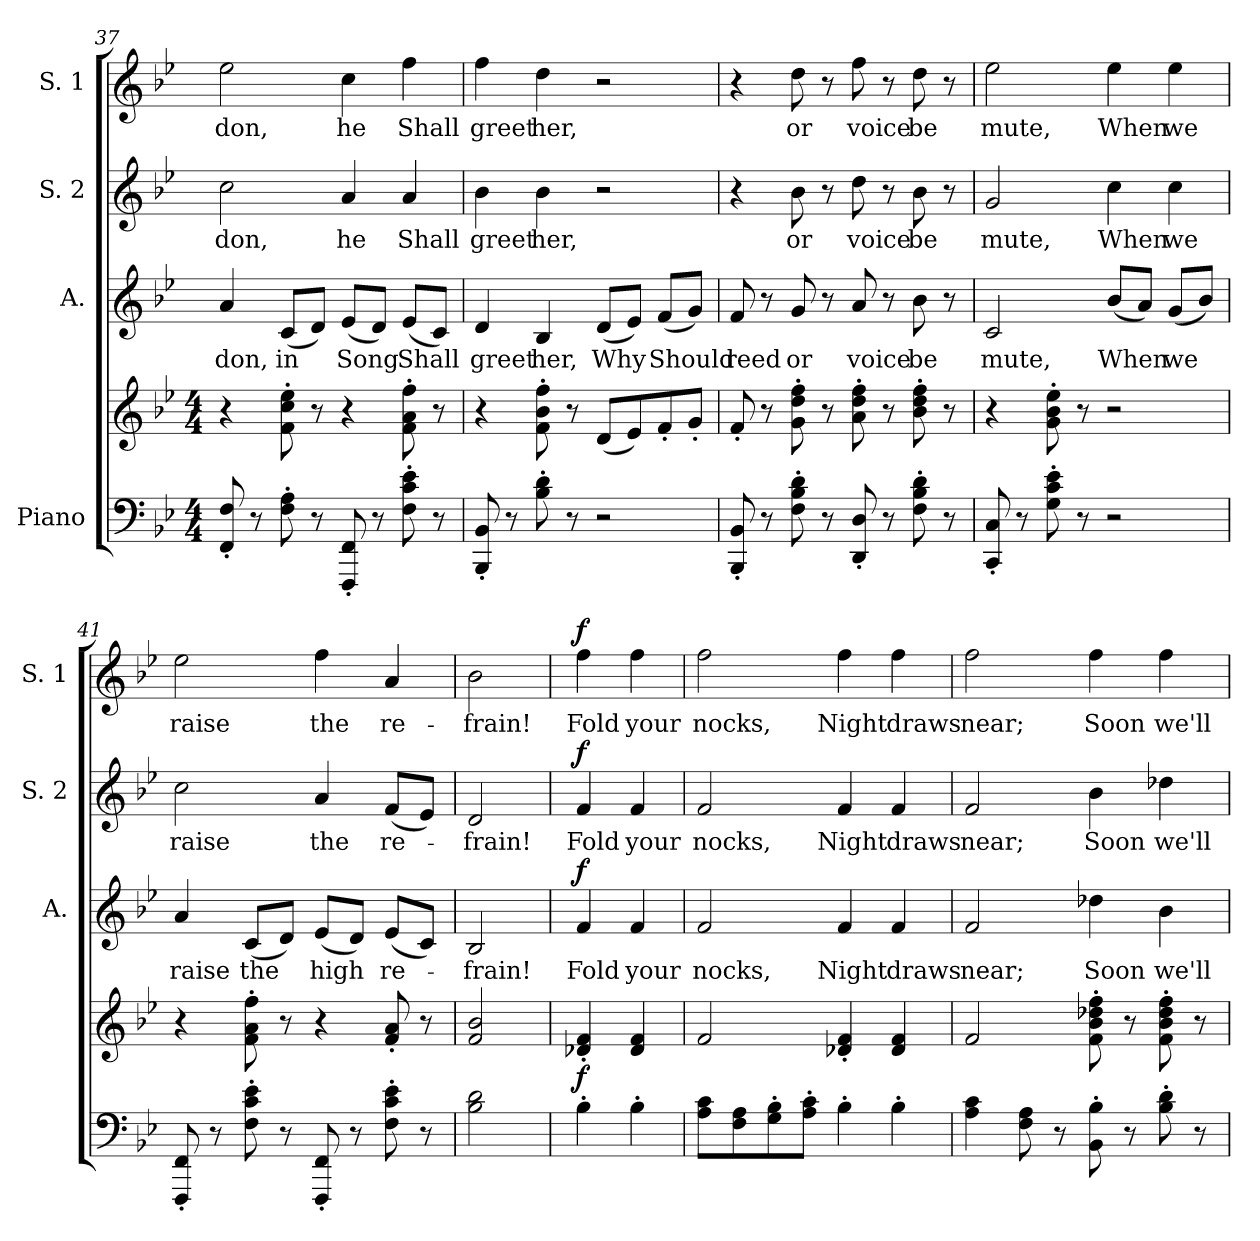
**kern	**kern	**dynam	**kern	**text	**dynam	**kern	**text	**dynam	**kern	**text	**dynam
*part4	*part4	*part4	*part3	*part3	*part3	*part2	*part2	*part2	*part1	*part1	*part1
*staff5	*staff4	*staff4/5	*staff3	*staff3	*staff3	*staff2	*staff2	*staff2	*staff1	*staff1	*staff1
*I"Piano	*	*	*I"A.	*	*	*I"S. 2	*	*	*I"S. 1	*	*
*	*	*	*I'A.	*	*	*I'S. 2	*	*	*I'S. 1	*	*
*clefF4	*clefG2	*	*clefG2	*	*	*clefG2	*	*	*clefG2	*	*
*k[b-e-]	*k[b-e-]	*	*k[b-e-]	*	*	*k[b-e-]	*	*	*k[b-e-]	*	*
*B-:	*B-:	*	*B-:	*	*	*B-:	*	*	*B-:	*	*
*M4/4	*M4/4	*	*	*	*	*	*	*	*	*	*
=37	=37	=37	=37	=37	=37	=37	=37	=37	=37	=37	=37
!	!	!	!	!LO:LY:b:cj	!	!	!LO:LY:b:cj	!	!	!LO:LY:b:cj	!
8F/'< 8FF/'<	4r	.	4a/	-don,	.	2cc\	-don,	.	2ee-\	-don,	.
8r	.	.	.	.	.	.	.	.	.	.	.
!	!	!	!	!LO:LY:b:cj	!	!	!	!	!	!	!
8F\'> 8A\'>	8f\'> 8cc\'> 8ee-\'>	.	(<8c/L	in	.	.	.	.	.	.	.
8r	8r	.	8d/J)	.	.	.	.	.	.	.	.
!	!	!	!	!LO:LY:b	!	!	!LO:LY:b:cj	!	!	!LO:LY:b:cj	!
8FFF/'< 8FF/'<	4r	.	(<8e-/L	Song	.	4a/	he	.	4cc\	he	.
8r	.	.	8d/J)	.	.	.	.	.	.	.	.
!	!	!	!	!LO:LY:b	!	!	!LO:LY:b:cj	!	!	!LO:LY:b:cj	!
8F\'> 8e-\'> 8c\'>	8f\'> 8ff\'> 8a\'>	.	(<8e-/L	Shall	.	4a/	Shall	.	4ff\	Shall	.
8r	8r	.	8c/J)	.	.	.	.	.	.	.	.
!!LO:LB:g=z
=38	=38	=38	=38	=38	=38	=38	=38	=38	=38	=38	=38
!	!	!	!	!LO:LY:b:cj	!	!	!LO:LY:b:cj	!	!	!LO:LY:b:cj	!
8BBB-/'< 8BB-/'<	4r	.	4d/	greet	.	4b-\	greet	.	4ff\	greet	.
8r	.	.	.	.	.	.	.	.	.	.	.
!	!	!	!	!LO:LY:b:cj	!	!	!LO:LY:b:cj	!	!	!LO:LY:b:cj	!
8d\'> 8B-\'>	8f\'> 8b-\'> 8ff\'>	.	4B-/	her,	.	4b-\	her,	.	4dd\	her,	.
8r	8r	.	.	.	.	.	.	.	.	.	.
!	!	!	!	!LO:LY:b	!	!	!	!	!	!	!
2r	(<8d/L	.	(<8d/L	Why	.	2r	.	.	2r	.	.
.	8e-/)	.	8e-/J)	.	.	.	.	.	.	.	.
!	!	!	!	!LO:LY:b	!	!	!	!	!	!	!
.	8f'</	.	(<8f/L	Should	.	.	.	.	.	.	.
.	8g'</J	.	8g/J)	.	.	.	.	.	.	.	.
=39	=39	=39	=39	=39	=39	=39	=39	=39	=39	=39	=39
!	!	!	!	!LO:LY:b:cj	!	!	!	!	!	!	!
8BB-/'< 8BBB-/'<	8f'</	.	8f/	reed	.	4r	.	.	4r	.	.
8r	8r	.	8r	.	.	.	.	.	.	.	.
!	!	!	!	!LO:LY:b:cj	!	!	!LO:LY:b:cj	!	!	!LO:LY:b:cj	!
8d\'> 8B-\'> 8F\'>	8g\'> 8ff\'> 8dd\'>	.	8g/	or	.	8b-\	or	.	8dd\	or	.
8r	8r	.	8r	.	.	8r	.	.	8r	.	.
!	!	!	!	!LO:LY:b:cj	!	!	!LO:LY:b:cj	!	!	!LO:LY:b:cj	!
8DD/'< 8D/'<	8a\'> 8dd\'> 8ff\'>	.	8a/	voice	.	8dd\	voice	.	8ff\	voice	.
8r	8r	.	8r	.	.	8r	.	.	8r	.	.
!	!	!	!	!LO:LY:b:cj	!	!	!LO:LY:b:cj	!	!	!LO:LY:b:cj	!
8F\'> 8d\'> 8B-\'>	8dd\'> 8ff\'> 8b-\'>	.	8b-\	be	.	8b-\	be	.	8dd\	be	.
8r	8r	.	8r	.	.	8r	.	.	8r	.	.
=40	=40	=40	=40	=40	=40	=40	=40	=40	=40	=40	=40
!	!	!	!	!LO:LY:b:cj	!	!	!LO:LY:b:cj	!	!	!LO:LY:b:cj	!
8C/'< 8CC/'<	4r	.	2c/	mute,	.	2g/	mute,	.	2ee-\	mute,	.
8r	.	.	.	.	.	.	.	.	.	.	.
8c\'> 8e-\'> 8G\'>	8g\'> 8b-\'> 8ee-\'>	.	.	.	.	.	.	.	.	.	.
8r	8r	.	.	.	.	.	.	.	.	.	.
!	!	!	!	!LO:LY:b	!	!	!LO:LY:b:cj	!	!	!LO:LY:b:cj	!
2r	2r	.	(<8b-/L	When	.	4cc\	When	.	4ee-\	When	.
.	.	.	8a/J)	.	.	.	.	.	.	.	.
!	!	!	!	!LO:LY:b:cj	!	!	!LO:LY:b:cj	!	!	!LO:LY:b:cj	!
.	.	.	(<8g/L	we	.	4cc\	we	.	4ee-\	we	.
.	.	.	8b-/J)	.	.	.	.	.	.	.	.
=41	=41	=41	=41	=41	=41	=41	=41	=41	=41	=41	=41
!	!	!	!	!LO:LY:b:cj	!	!	!LO:LY:b:cj	!	!	!LO:LY:b:cj	!
8FFF/'< 8FF/'<	4r	.	4a/	raise	.	2cc\	raise	.	2ee-\	raise	.
8r	.	.	.	.	.	.	.	.	.	.	.
!	!	!	!	!LO:LY:b	!	!	!	!	!	!	!
8F\'> 8e-\'> 8c\'>	8ff\'> 8a\'> 8f\'>	.	(<8c/L	the	.	.	.	.	.	.	.
8r	8r	.	8d/J)	.	.	.	.	.	.	.	.
!	!	!	!	!LO:LY:b	!	!	!LO:LY:b:cj	!	!	!LO:LY:b:cj	!
8FFF/'< 8FF/'<	4r	.	(<8e-/L	high	.	4a/	the	.	4ff\	the	.
8r	.	.	8d/J)	.	.	.	.	.	.	.	.
!	!	!	!	!LO:LY:b:cj	!	!	!LO:LY:b:cj	!	!	!LO:LY:b:cj	!
8F\'> 8c\'> 8e-\'>	8a/'< 8f/'<	.	(<8e-/L	re-	.	(<8f/L	re-	.	4a/	re-	.
8r	8r	.	8c/J)	.	.	8e-/J)	.	.	.	.	.
=42	=42	=42	=42	=42	=42	=42	=42	=42	=42	=42	=42
!	!	!	!	!LO:LY:b:cj	!	!	!LO:LY:b:cj	!	!	!LO:LY:b:cj	!
2d\ 2B-\	2f/ 2b-/	.	2B-/	-frain!	.	2d/	-frain!	.	2b-\	-frain!	.
!!LO:PB:g=z
=43	=43	=43	=43	=43	=43	=43	=43	=43	=43	=43	=43
!	!	!LO:DY:a=2	!	!LO:LY:b:cj	!LO:DY:a	!	!LO:LY:b:cj	!LO:DY:a	!	!LO:LY:b:cj	!LO:DY:a
4B-'>\	4d-X/'< 4f/'<	f	4f/	Fold	f	4f/	Fold	f	4ff\	Fold	f
!	!	!	!	!LO:LY:b:cj	!	!	!LO:LY:b:cj	!	!	!LO:LY:b:cj	!
4B-'>\	4d-/ 4f/	.	4f/	your	.	4f/	your	.	4ff\	your	.
=44	=44	=44	=44	=44	=44	=44	=44	=44	=44	=44	=44
!	!	!	!	!LO:LY:b:cj	!	!	!LO:LY:b:cj	!	!	!LO:LY:b:cj	!
8A\ 8c\L	2f/	.	2f/	nocks,	.	2f/	nocks,	.	2ff\	nocks,	.
8A\ 8F\	.	.	.	.	.	.	.	.	.	.	.
8G\'> 8B-\'>	.	.	.	.	.	.	.	.	.	.	.
8A\'> 8c\'>J	.	.	.	.	.	.	.	.	.	.	.
!	!	!	!	!LO:LY:b:cj	!	!	!LO:LY:b:cj	!	!	!LO:LY:b:cj	!
4B-'>\	4f/'< 4d-X/'<	.	4f/	Night	.	4f/	Night	.	4ff\	Night	.
!	!	!	!	!LO:LY:b:cj	!	!	!LO:LY:b:cj	!	!	!LO:LY:b:cj	!
4B-'>\	4d-/ 4f/	.	4f/	draws	.	4f/	draws	.	4ff\	draws	.
=45	=45	=45	=45	=45	=45	=45	=45	=45	=45	=45	=45
!	!	!	!	!LO:LY:b:cj	!	!	!LO:LY:b:cj	!	!	!LO:LY:b:cj	!
4A\ 4c\	2f/	.	2f/	near;	.	2f/	near;	.	2ff\	near;	.
8F\ 8A\	.	.	.	.	.	.	.	.	.	.	.
8r	.	.	.	.	.	.	.	.	.	.	.
!	!	!	!	!LO:LY:b:cj	!	!	!LO:LY:b:cj	!	!	!LO:LY:b:cj	!
8B-\'> 8BB-\'>	8f\'> 8b-\'> 8dd-X\'> 8ff\'>	.	4dd-X\	Soon	.	4b-\	Soon	.	4ff\	Soon	.
8r	8r	.	.	.	.	.	.	.	.	.	.
!	!	!	!	!LO:LY:b:cj	!	!	!LO:LY:b:cj	!	!	!LO:LY:b:cj	!
8d\'> 8B-\'>	8dd-\'> 8ff\'> 8b-\'> 8f\'>	.	4b-\	we'll	.	4dd-X\	we'll	.	4ff\	we'll	.
8r	8r	.	.	.	.	.	.	.	.	.	.
=	=	=	=	=	=	=	=	=	=	=	=
*-	*-	*-	*-	*-	*-	*-	*-	*-	*-	*-	*-
